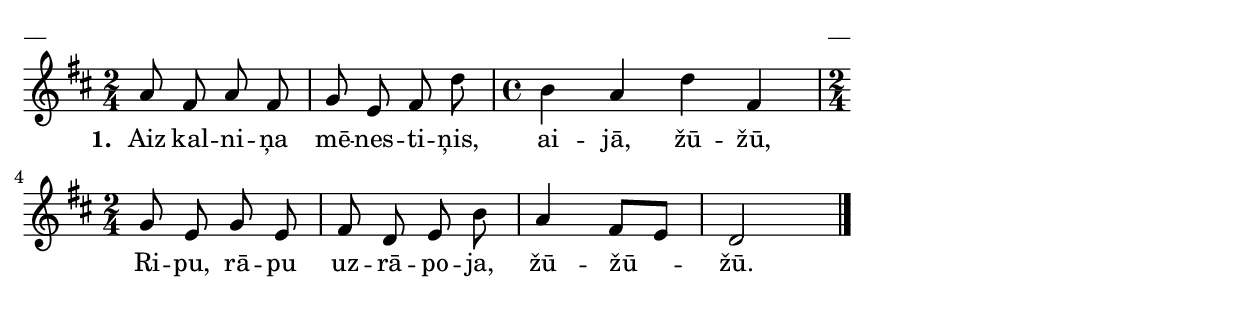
\version "2.13.18"

\paper {
line-width = 14\cm
left-margin = 0.4\cm
between-system-padding = 0.1\cm
between-system-space = 0.1\cm
}
% Grodi (sakārtojis G.Dovgjallo); lpp. 127 
\layout {
indent = #0
ragged-last = ##f
}

voiceA = \relative c' {
\clef "treble"
\key d \major
\time 2/4
a'8 fis a fis | g8 e fis d'   
\time 4/4
b4 a d fis, | 
\time 2/4
g8 e g e | 
fis8 d e b' |
a4 fis8[ e] | 
d2
\bar "|."
}


lyricA = \lyricmode {
\set stanza = "1. "
Aiz kal -- ni -- ņa mē -- nes -- ti -- ņis, ai -- jā, žū -- žū, 
Ri -- pu, rā -- pu uz -- rā -- po -- ja, žū -- žū -- žū. 
}

fullScore = <<
\new Staff {
<<
\new Voice = "voiceA" { \oneVoice \autoBeamOff \voiceA }
\lyricsto "voiceA" \new Lyrics  \lyricA
>>
}
>>



\score {
\fullScore
\header { piece = "__" opus = "__" }
}
\markup { \with-color #(x11-color 'white) \sans \smaller "__" }
\score {
\unfoldRepeats
\fullScore
\midi {
\context { \Staff \remove "Staff_performer" }
\context { \Voice \consists "Staff_performer" }
}
}


